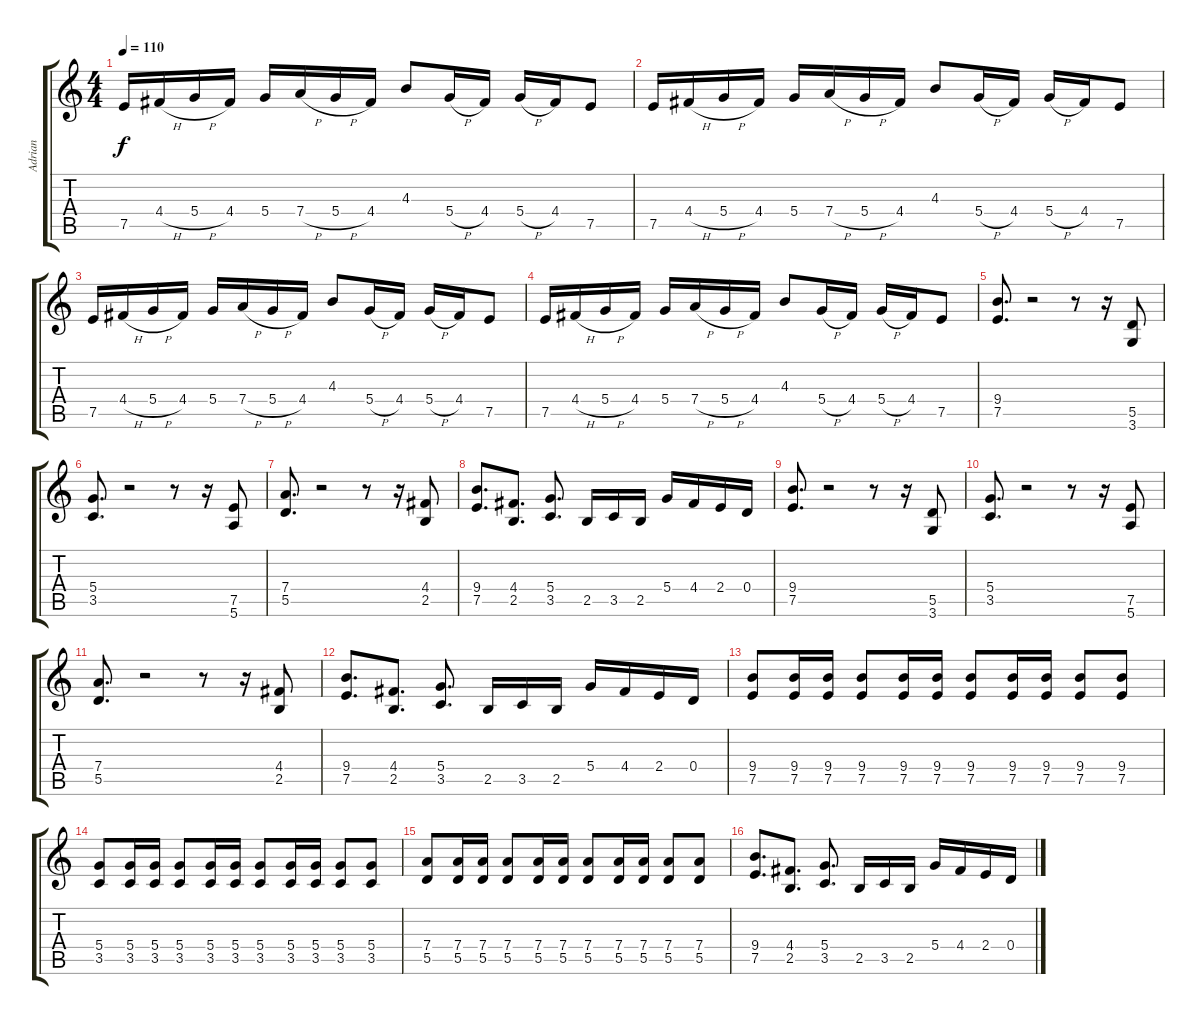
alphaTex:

\track ("Adrian" "Adrian") {instrument distortionguitar}
\staff {score tabs}
\tuning (E4 B3 G3 D3 A2 E2) {hide}
\ts (4 4)
\tempo 110
\clef g2
\ks c
7.5.16{dy f} 4.4{h}.16 5.4{h}.16 4.4.16 5.4.16 7.4{h}.16 5.4{h}.16 4.4.16 4.3.8 5.4{h}.16 4.4.16 5.4{h}.16 4.4.16 7.5.8 |
7.5.16 4.4{h}.16 5.4{h}.16 4.4.16 5.4.16 7.4{h}.16 5.4{h}.16 4.4.16 4.3.8 5.4{h}.16 4.4.16 5.4{h}.16 4.4.16 7.5.8 |
7.5.16 4.4{h}.16 5.4{h}.16 4.4.16 5.4.16 7.4{h}.16 5.4{h}.16 4.4.16 4.3.8 5.4{h}.16 4.4.16 5.4{h}.16 4.4.16 7.5.8 |
7.5.16 4.4{h}.16 5.4{h}.16 4.4.16 5.4.16 7.4{h}.16 5.4{h}.16 4.4.16 4.3.8 5.4{h}.16 4.4.16 5.4{h}.16 4.4.16 7.5.8 |
(9.4 7.5).8{d} r.2 r.8 r.16 (5.5 3.6).8 |
(5.4 3.5).8{d} r.2 r.8 r.16 (7.5 5.6).8 |
(7.4 5.5).8{d} r.2 r.8 r.16 (4.4 2.5).8 |
(9.4 7.5).8{d} (4.4 2.5).8{d} (5.4 3.5).8{d} 2.5.16 3.5.16 2.5.16 5.4.16 4.4.16 2.4.16 0.4.16 |
(9.4 7.5).8{d} r.2 r.8 r.16 (5.5 3.6).8 |
(5.4 3.5).8{d} r.2 r.8 r.16 (7.5 5.6).8 |
(7.4 5.5).8{d} r.2 r.8 r.16 (4.4 2.5).8 |
(9.4 7.5).8{d} (4.4 2.5).8{d} (5.4 3.5).8{d} 2.5.16 3.5.16 2.5.16 5.4.16 4.4.16 2.4.16 0.4.16 |
(9.4 7.5).8 (9.4 7.5).16 (9.4 7.5).16 (9.4 7.5).8 (9.4 7.5).16 (9.4 7.5).16 (9.4 7.5).8 (9.4 7.5).16 (9.4 7.5).16 (9.4 7.5).8 (9.4 7.5).8 |
(5.4 3.5).8 (5.4 3.5).16 (5.4 3.5).16 (5.4 3.5).8 (5.4 3.5).16 (5.4 3.5).16 (5.4 3.5).8 (5.4 3.5).16 (5.4 3.5).16 (5.4 3.5).8 (5.4 3.5).8 |
(7.4 5.5).8 (7.4 5.5).16 (7.4 5.5).16 (7.4 5.5).8 (7.4 5.5).16 (7.4 5.5).16 (7.4 5.5).8 (7.4 5.5).16 (7.4 5.5).16 (7.4 5.5).8 (7.4 5.5).8 |
(9.4 7.5).8{d} (4.4 2.5).8{d} (5.4 3.5).8{d} 2.5.16 3.5.16 2.5.16 5.4.16 4.4.16 2.4.16 0.4.16
